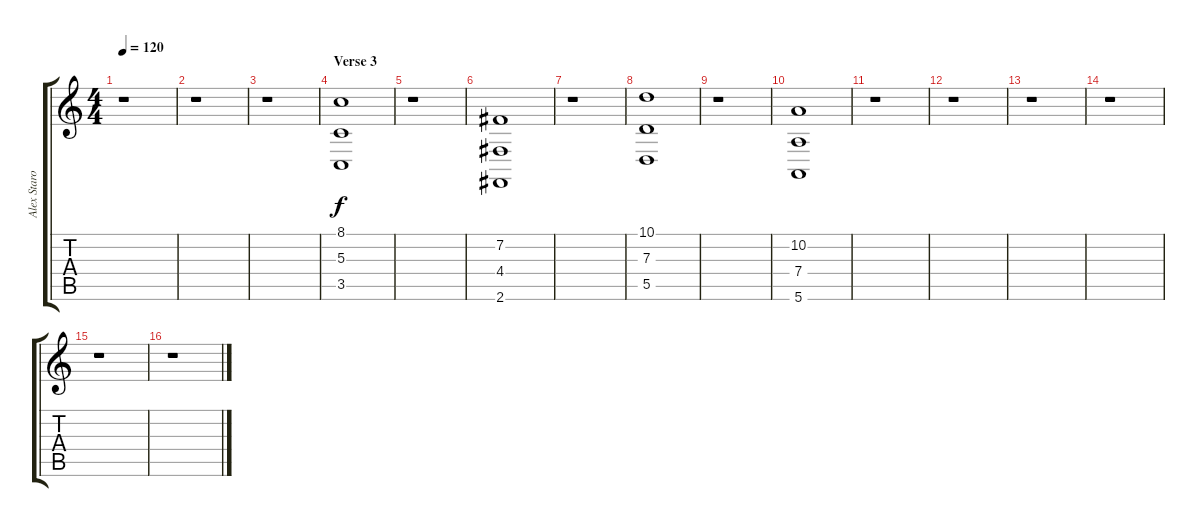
\track ("Alex Staropoli - Orchesta Hit" "Alex Staro") {instrument orchestrahit}
\staff {score tabs}
\tuning (E4 B3 G3 D3 A2 E2) {hide}
\ts (4 4)
\tempo 120
\clef g2
\ks c
r.1{dy f} |
r.1 |
r.1 |
\section ("" "Verse 3")
(8.1 5.3 3.5).1{volume 16 instrument tubularbells} |
r.1 |
(7.2 4.4 2.6).1 |
r.1 |
(10.1 7.3 5.5).1 |
r.1 |
(10.2 7.4 5.6).1 |
r.1 |
r.1 |
r.1 |
r.1 |
r.1 |
r.1
